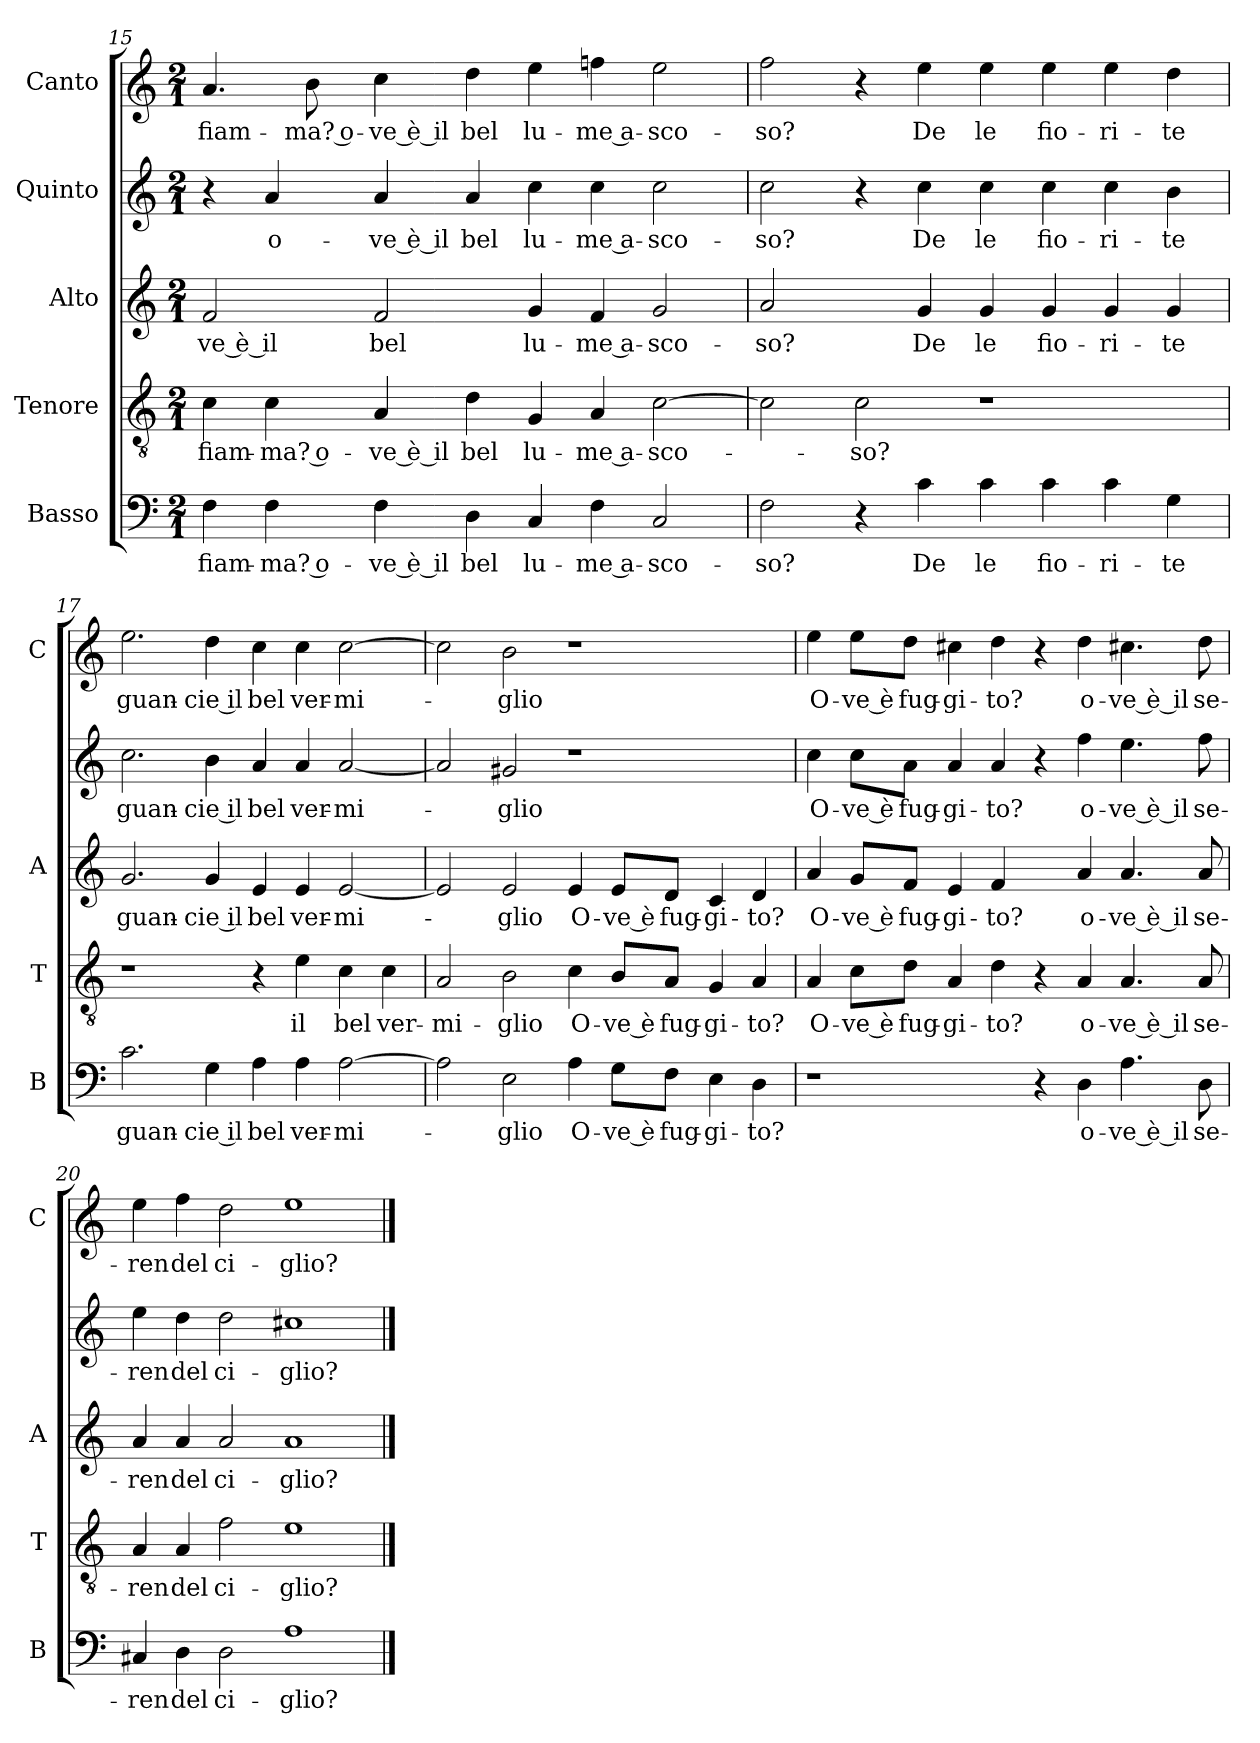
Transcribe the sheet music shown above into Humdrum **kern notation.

**kern	**text	**kern	**text	**kern	**text	**kern	**text	**kern	**text
*part5	*part5	*part4	*part4	*part3	*part3	*part2	*part2	*part1	*part1
*staff5	*staff5	*staff4	*staff4	*staff3	*staff3	*staff2	*staff2	*staff1	*staff1
*I"Basso	*	*I"Tenore	*	*I"Alto	*	*I"Quinto	*	*I"Canto	*
*I'B	*	*I'T	*	*I'A	*	*	*	*I'C	*
*clefF4	*	*clefGv2	*	*clefG2	*	*clefG2	*	*clefG2	*
*k[]	*	*k[]	*	*k[]	*	*k[]	*	*k[]	*
*C:	*	*C:	*	*C:	*	*C:	*	*C:	*
*M2/1	*	*M2/1	*	*M2/1	*	*M2/1	*	*M2/1	*
=15	=15	=15	=15	=15	=15	=15	=15	=15	=15
4F	fiam-	4c	fiam-	2f	-ve è il	4r	.	4.a	fiam-
4F	-ma? o-	4c	-ma? o-	.	.	4a	o-	.	.
.	.	.	.	.	.	.	.	8b	-ma? o-
4F	-ve è il	4A	-ve è il	2f	bel	4a	-ve è il	4cc	-ve è il
4D	bel	4d	bel	.	.	4a	bel	4dd	bel
4C	lu-	4G	lu-	4g	lu-	4cc	lu-	4ee	lu-
4F	-me a-	4A	-me a-	4f	-me a-	4cc	-me a-	4ffn	-me a-
2C	-sco-	[2c	-sco-	2g	-sco-	2cc	-sco-	2ee	-sco-
=16	=16	=16	=16	=16	=16	=16	=16	=16	=16
2F	-so?	2c]	.	2a	-so?	2cc	-so?	2ff	-so?
4r	.	2c	-so?	4ryy	.	4r	.	4r	.
4c	De	.	.	4g	De	4cc	De	4ee	De
4c	le	1r	.	4g	le	4cc	le	4ee	le
4c	fio-	.	.	4g	fio-	4cc	fio-	4ee	fio-
4c	-ri-	.	.	4g	-ri-	4cc	-ri-	4ee	-ri-
4G	-te	.	.	4g	-te	4b	-te	4dd	-te
=17	=17	=17	=17	=17	=17	=17	=17	=17	=17
2.c	guan-	1r	.	2.g	guan-	2.cc	guan-	2.ee	guan-
4G	-cie il	.	.	4g	-cie il	4b	-cie il	4dd	-cie il
4A	bel	4r	.	4e	bel	4a	bel	4cc	bel
4A	ver-	4e	il	4e	ver-	4a	ver-	4cc	ver-
[2A	-mi-	4c	bel	[2e	-mi-	[2a	-mi-	[2cc	-mi-
.	.	4c	ver-	.	.	.	.	.	.
=18	=18	=18	=18	=18	=18	=18	=18	=18	=18
2A]	.	2A	-mi-	2e]	.	2a]	.	2cc]	.
2E	-glio	2B	-glio	2e	-glio	2g#X	-glio	2b	-glio
4A	O-	4c	O-	4e	O-	1r	.	1r	.
8GL	-ve è	8BL	-ve è	8eL	-ve è	.	.	.	.
8FJ	fug-	8AJ	fug-	8dJ	fug-	.	.	.	.
4E	-gi-	4G	-gi-	4c	-gi-	.	.	.	.
4D	-to?	4A	-to?	4d	-to?	.	.	.	.
=19	=19	=19	=19	=19	=19	=19	=19	=19	=19
1r	.	4A	O-	4a	O-	4cc	O-	4ee	O-
.	.	8cL	-ve è	8gL	-ve è	8ccL	-ve è	8eeL	-ve è
.	.	8dJ	fug-	8fJ	fug-	8aJ	fug-	8ddJ	fug-
.	.	4A	-gi-	4e	-gi-	4a	-gi-	4cc#X	-gi-
.	.	4d	-to?	4f	-to?	4a	-to?	4dd	-to?
4r	.	4r	.	4ryy	.	4r	.	4r	.
4D	o-	4A	o-	4a	o-	4ff	o-	4dd	o-
4.A	-ve è il	4.A	-ve è il	4.a	-ve è il	4.ee	-ve è il	4.cc#X	-ve è il
8D	se-	8A	se-	8a	se-	8ff	se-	8dd	se-
=20	=20	=20	=20	=20	=20	=20	=20	=20	=20
4C#X	-ren	4A	-ren	4a	-ren	4ee	-ren	4ee	-ren
4D	del	4A	del	4a	del	4dd	del	4ff	del
2D	ci-	2f	ci-	2a	ci-	2dd	ci-	2dd	ci-
1A	-glio?	1e	-glio?	1a	-glio?	1cc#X	-glio?	1ee	-glio?
==	==	==	==	==	==	==	==	==	==
*-	*-	*-	*-	*-	*-	*-	*-	*-	*-
